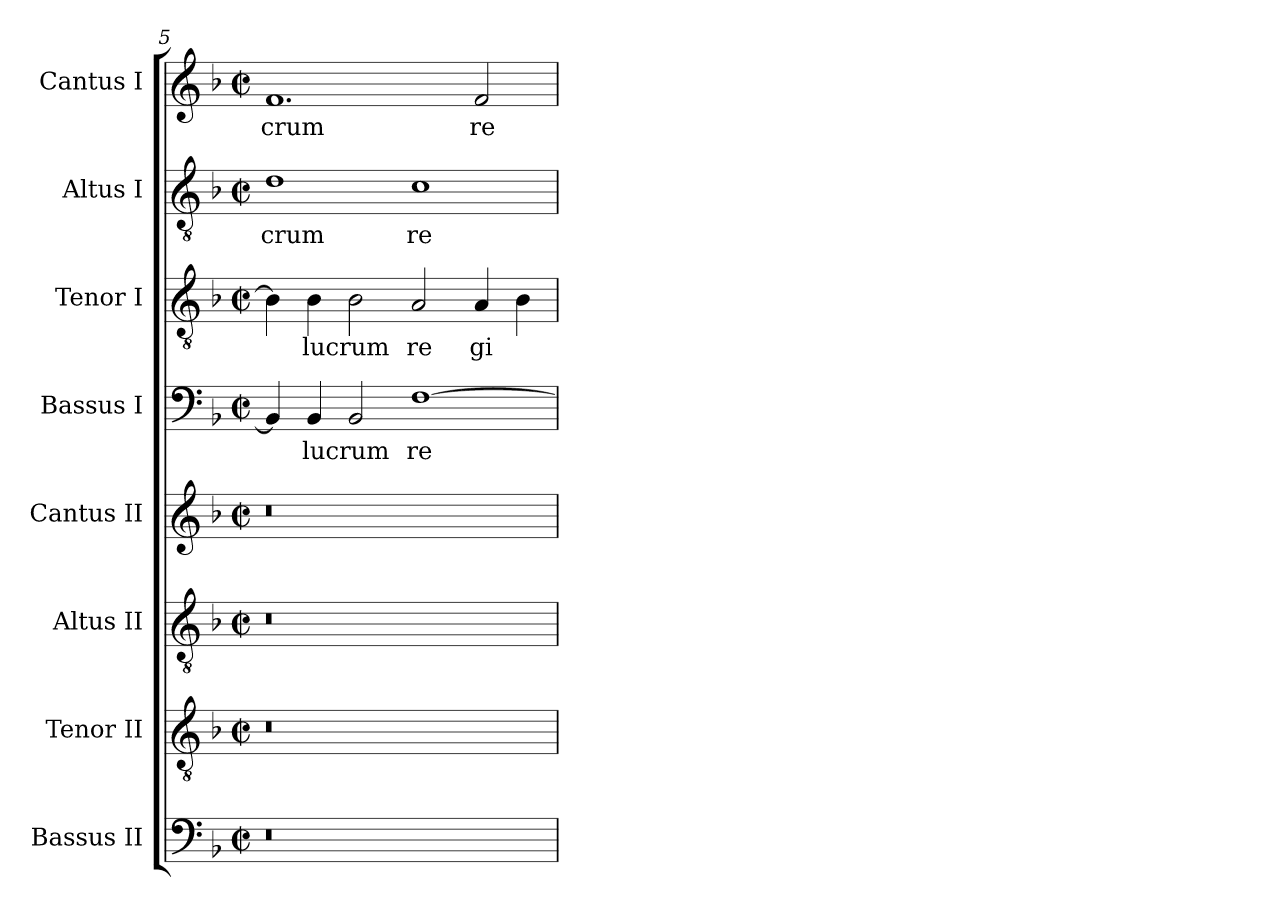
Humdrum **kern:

**kern	**kern	**kern	**kern	**kern	**text	**kern	**text	**kern	**text	**kern	**text
*part8	*part7	*part6	*part5	*part4	*part4	*part3	*part3	*part2	*part2	*part1	*part1
*staff8	*staff7	*staff6	*staff5	*staff4	*staff4	*staff3	*staff3	*staff2	*staff2	*staff1	*staff1
*I"Bassus II	*I"Tenor II	*I"Altus II	*I"Cantus II	*I"Bassus I	*	*I"Tenor I	*	*I"Altus I	*	*I"Cantus I	*
*clefF4	*clefGv2	*clefGv2	*clefG2	*clefF4	*	*clefGv2	*	*clefGv2	*	*clefG2	*
*k[b-]	*k[b-]	*k[b-]	*k[b-]	*k[b-]	*	*k[b-]	*	*k[b-]	*	*k[b-]	*
*F:	*F:	*F:	*F:	*F:	*	*F:	*	*F:	*	*F:	*
*M2/2	*M2/2	*M2/2	*M2/2	*M2/2	*	*M2/2	*	*M2/2	*	*M2/2	*
*met(c|)	*met(c|)	*met(c|)	*met(c|)	*met(c|)	*	*met(c|)	*	*met(c|)	*	*met(c|)	*
=5	=5	=5	=5	=5	=5	=5	=5	=5	=5	=5	=5
!	!	!	!	!	!	!	!	!	!LO:LY:b:cj	!	!LO:LY:b:cj
0r	0r	0r	0r	4BB-/]	.	4B-\]	.	1d	crum	1.f	crum
!	!	!	!	!	!LO:LY:b	!	!LO:LY:b	!	!	!	!
.	.	.	.	4BB-/	lucrum	4B-\	lucrum	.	.	.	.
.	.	.	.	2BB-/	.	2B-\	.	.	.	.	.
!	!	!	!	!	!LO:LY:b:cj	!	!LO:LY:b:cj	!	!LO:LY:b:cj	!	!
.	.	.	.	[>1F	re	2A/	re	1c	re-	.	.
!	!	!	!	!	!	!	!LO:LY:b:cj	!	!	!	!LO:LY:b:cj
.	.	.	.	.	.	4A/	gi	.	.	2f/	re
.	.	.	.	.	.	4B-\	.	.	.	.	.
=	=	=	=	=	=	=	=	=	=	=	=
*-	*-	*-	*-	*-	*-	*-	*-	*-	*-	*-	*-
